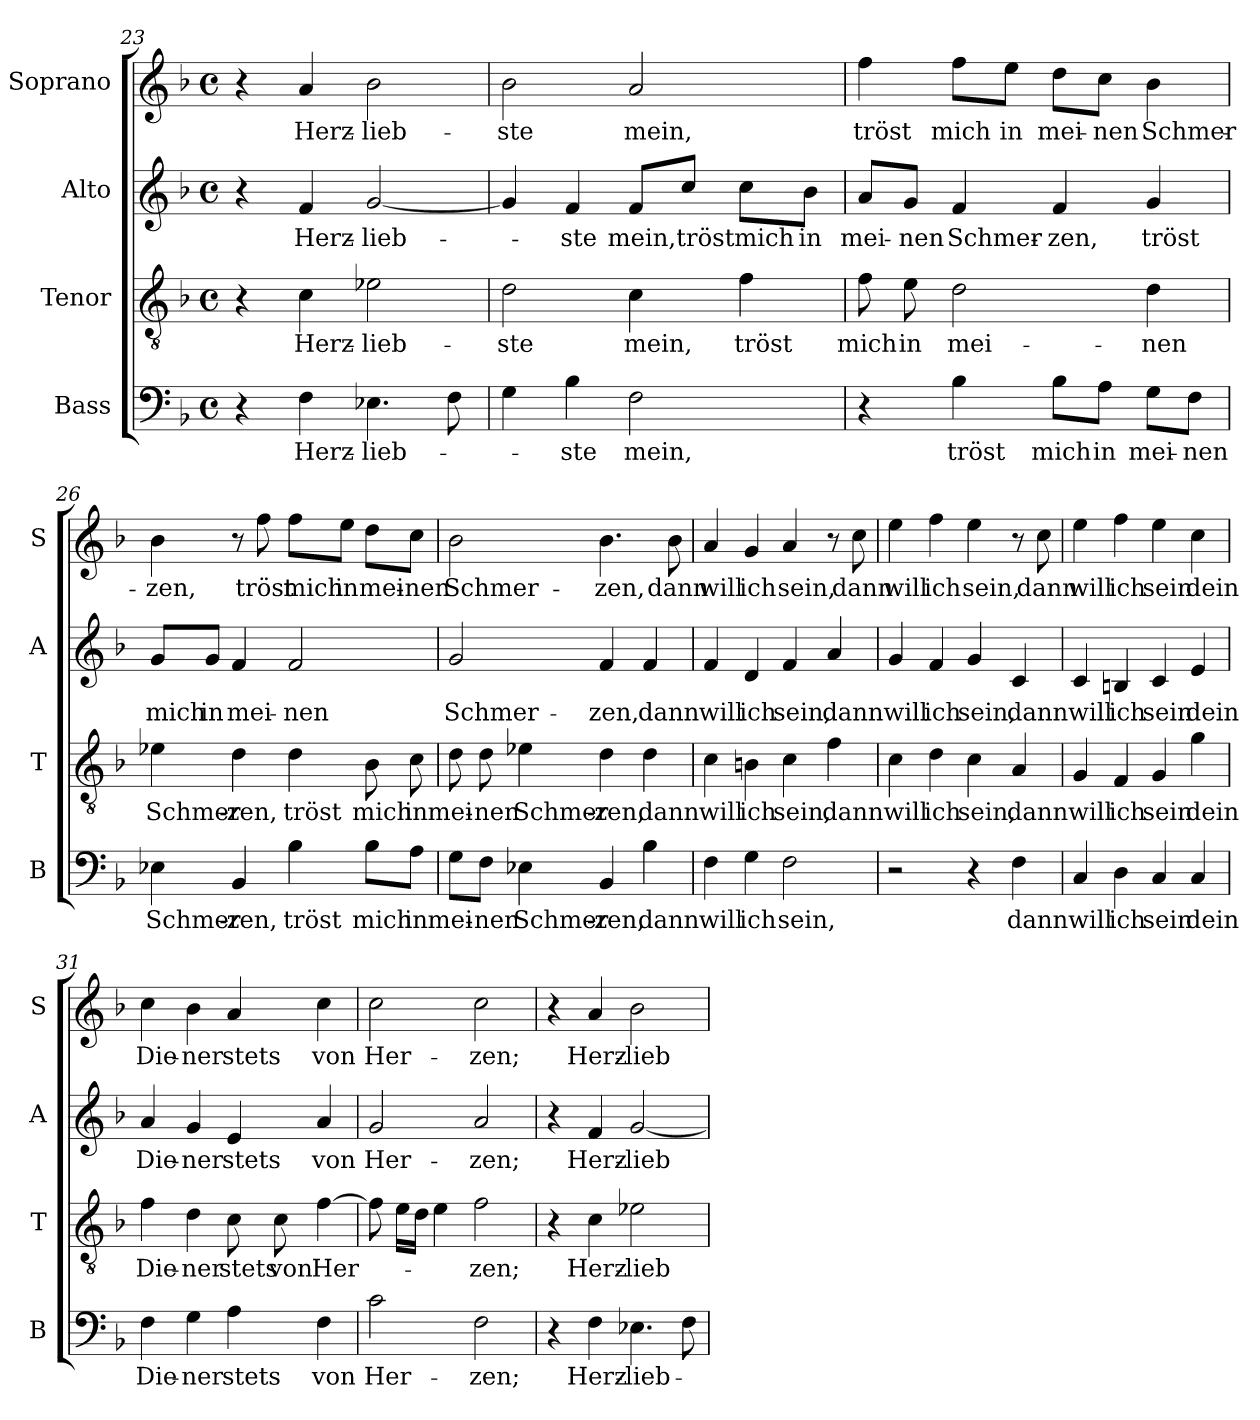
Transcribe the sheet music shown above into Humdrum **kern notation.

**kern	**text	**kern	**text	**kern	**text	**kern	**text
*part4	*part4	*part3	*part3	*part2	*part2	*part1	*part1
*staff4	*staff4	*staff3	*staff3	*staff2	*staff2	*staff1	*staff1
*I"Bass	*	*I"Tenor	*	*I"Alto	*	*I"Soprano	*
*I'B	*	*I'T	*	*I'A	*	*I'S	*
*clefF4	*	*clefGv2	*	*clefG2	*	*clefG2	*
*k[b-]	*	*k[b-]	*	*k[b-]	*	*k[b-]	*
*F:	*	*F:	*	*F:	*	*F:	*
*M4/4	*	*M4/4	*	*M4/4	*	*M4/4	*
*met(c)	*	*met(c)	*	*met(c)	*	*met(c)	*
=23	=23	=23	=23	=23	=23	=23	=23
4r	.	4r	.	4r	.	4r	.
!	!LO:LY:b	!	!LO:LY:b	!	!LO:LY:b	!	!LO:LY:b
4F\	Herz-	4c\	Herz-	4f/	Herz-	4a/	Herz-
!	!LO:LY:b	!	!LO:LY:b	!	!LO:LY:b	!	!LO:LY:b
4.E-X\	-lieb-	2e-X\	-lieb-	[2g/	-lieb-	2b-\	-lieb-
8F\	.	.	.	.	.	.	.
=24	=24	=24	=24	=24	=24	=24	=24
!	!	!	!LO:LY:b	!	!	!	!LO:LY:b
4G\	.	2d\	-ste	4g/]	.	2b-\	-ste
!	!LO:LY:b	!	!	!	!LO:LY:b	!	!
4B-\	-ste	.	.	4f/	-ste	.	.
!	!LO:LY:b	!	!LO:LY:b	!	!LO:LY:b	!	!LO:LY:b
2F\	mein,	4c\	mein,	8f/L	mein,	2a/	mein,
!	!	!	!	!	!LO:LY:b	!	!
.	.	.	.	8cc/J	tröst	.	.
!	!	!	!LO:LY:b	!	!LO:LY:b	!	!
.	.	4f\	tröst	8cc\L	mich	.	.
!	!	!	!	!	!LO:LY:b	!	!
.	.	.	.	8b-\J	in	.	.
=25	=25	=25	=25	=25	=25	=25	=25
!	!	!	!LO:LY:b	!	!LO:LY:b	!	!LO:LY:b
4r	.	8f\	mich	8a/L	mei-	4ff\	tröst
!	!	!	!LO:LY:b	!	!LO:LY:b	!	!
.	.	8e\	in	8g/J	-nen	.	.
!	!LO:LY:b	!	!LO:LY:b	!	!LO:LY:b	!	!LO:LY:b
4B-\	tröst	2d\	mei-	4f/	Schmer-	8ff\L	mich
!	!	!	!	!	!	!	!LO:LY:b
.	.	.	.	.	.	8ee\J	in
!	!LO:LY:b	!	!	!	!LO:LY:b	!	!LO:LY:b
8B-\L	mich	.	.	4f/	-zen,	8dd\L	mei-
!	!LO:LY:b	!	!	!	!	!	!LO:LY:b
8A\J	in	.	.	.	.	8cc\J	-nen
!	!LO:LY:b	!	!LO:LY:b	!	!LO:LY:b	!	!LO:LY:b
8G\L	mei-	4d\	-nen	4g/	tröst	4b-\	Schmer-
!	!LO:LY:b	!	!	!	!	!	!
8F\J	-nen	.	.	.	.	.	.
!!LO:LB:g=z
=26	=26	=26	=26	=26	=26	=26	=26
!	!LO:LY:b	!	!LO:LY:b	!	!LO:LY:b	!	!LO:LY:b
4E-X\	Schmer-	4e-X\	Schmer-	8g/L	mich	4b-\	-zen,
!	!	!	!	!	!LO:LY:b	!	!
.	.	.	.	8g/J	in	.	.
!	!LO:LY:b	!	!LO:LY:b	!	!LO:LY:b	!	!
4BB-/	-zen,	4d\	-zen,	4f/	mei-	8r	.
!	!	!	!	!	!	!	!LO:LY:b
.	.	.	.	.	.	8ff\	tröst
!	!LO:LY:b	!	!LO:LY:b	!	!LO:LY:b	!	!LO:LY:b
4B-\	tröst	4d\	tröst	2f/	-nen	8ff\L	mich
!	!	!	!	!	!	!	!LO:LY:b
.	.	.	.	.	.	8ee\J	in
!	!LO:LY:b	!	!LO:LY:b	!	!	!	!LO:LY:b
8B-\L	mich	8B-\	mich	.	.	8dd\L	mei-
!	!LO:LY:b	!	!LO:LY:b	!	!	!	!LO:LY:b
8A\J	in	8c\	in	.	.	8cc\J	-nen
=27	=27	=27	=27	=27	=27	=27	=27
!	!LO:LY:b	!	!LO:LY:b	!	!LO:LY:b	!	!LO:LY:b
8G\L	mei-	8d\	mei-	2g/	Schmer-	2b-\	Schmer-
!	!LO:LY:b	!	!LO:LY:b	!	!	!	!
8F\J	-nen	8d\	-nen	.	.	.	.
!	!LO:LY:b	!	!LO:LY:b	!	!	!	!
4E-X\	Schmer-	4e-X\	Schmer-	.	.	.	.
!	!LO:LY:b	!	!LO:LY:b	!	!LO:LY:b	!	!LO:LY:b
4BB-/	-zen,	4d\	-zen,	4f/	-zen,	4.b-\	-zen,
!	!LO:LY:b	!	!LO:LY:b	!	!LO:LY:b	!	!
4B-\	dann	4d\	dann	4f/	dann	.	.
!	!	!	!	!	!	!	!LO:LY:b
.	.	.	.	.	.	8b-\	dann
=28	=28	=28	=28	=28	=28	=28	=28
!	!LO:LY:b	!	!LO:LY:b	!	!LO:LY:b	!	!LO:LY:b
4F\	will	4c\	will	4f/	will	4a/	will
!	!LO:LY:b	!	!LO:LY:b	!	!LO:LY:b	!	!LO:LY:b
4G\	ich	4Bn\	ich	4d/	ich	4g/	ich
!	!LO:LY:b	!	!LO:LY:b	!	!LO:LY:b	!	!LO:LY:b
2F\	sein,	4c\	sein,	4f/	sein,	4a/	sein,
!	!	!	!LO:LY:b	!	!LO:LY:b	!	!
.	.	4f\	dann	4a/	dann	8r	.
!	!	!	!	!	!	!	!LO:LY:b
.	.	.	.	.	.	8cc\	dann
=29	=29	=29	=29	=29	=29	=29	=29
!	!	!	!LO:LY:b	!	!LO:LY:b	!	!LO:LY:b
2r	.	4c\	will	4g/	will	4ee\	will
!	!	!	!LO:LY:b	!	!LO:LY:b	!	!LO:LY:b
.	.	4d\	ich	4f/	ich	4ff\	ich
!	!	!	!LO:LY:b	!	!LO:LY:b	!	!LO:LY:b
4r	.	4c\	sein,	4g/	sein,	4ee\	sein,
!	!LO:LY:b	!	!LO:LY:b	!	!LO:LY:b	!	!
4F\	dann	4A/	dann	4c/	dann	8r	.
!	!	!	!	!	!	!	!LO:LY:b
.	.	.	.	.	.	8cc\	dann
!!LO:PB:g=z
=30	=30	=30	=30	=30	=30	=30	=30
!	!LO:LY:b	!	!LO:LY:b	!	!LO:LY:b	!	!LO:LY:b
4C/	will	4G/	will	4c/	will	4ee\	will
!	!LO:LY:b	!	!LO:LY:b	!	!LO:LY:b	!	!LO:LY:b
4D\	ich	4F/	ich	4Bn/	ich	4ff\	ich
!	!LO:LY:b	!	!LO:LY:b	!	!LO:LY:b	!	!LO:LY:b
4C/	sein	4G/	sein	4c/	sein	4ee\	sein
!	!LO:LY:b	!	!LO:LY:b	!	!LO:LY:b	!	!LO:LY:b
4C/	dein	4g\	dein	4e/	dein	4cc\	dein
=31	=31	=31	=31	=31	=31	=31	=31
!	!LO:LY:b	!	!LO:LY:b	!	!LO:LY:b	!	!LO:LY:b
4F\	Die-	4f\	Die-	4a/	Die-	4cc\	Die-
!	!LO:LY:b	!	!LO:LY:b	!	!LO:LY:b	!	!LO:LY:b
4G\	-ner	4d\	-ner	4g/	-ner	4b-\	-ner
!	!LO:LY:b	!	!LO:LY:b	!	!LO:LY:b	!	!LO:LY:b
4A\	stets	8c\	stets	4e/	stets	4a/	stets
!	!	!	!LO:LY:b	!	!	!	!
.	.	8c\	von	.	.	.	.
!	!LO:LY:b	!	!LO:LY:b	!	!LO:LY:b	!	!LO:LY:b
4F\	von	[4f\	Her-	4a/	von	4cc\	von
=32	=32	=32	=32	=32	=32	=32	=32
!	!LO:LY:b	!	!	!	!LO:LY:b	!	!LO:LY:b
2c\	Her-	8f\]	.	2g/	Her-	2cc\	Her-
.	.	16e\LL	.	.	.	.	.
.	.	16d\JJ	.	.	.	.	.
.	.	4e\	.	.	.	.	.
!	!LO:LY:b	!	!LO:LY:b	!	!LO:LY:b	!	!LO:LY:b
2F\	-zen;	2f\	-zen;	2a/	-zen;	2cc\	-zen;
=33	=33	=33	=33	=33	=33	=33	=33
4r	.	4r	.	4r	.	4r	.
!	!LO:LY:b	!	!LO:LY:b	!	!LO:LY:b	!	!LO:LY:b
4F\	Herz-	4c\	Herz-	4f/	Herz-	4a/	Herz-
!	!LO:LY:b	!	!LO:LY:b	!	!LO:LY:b	!	!LO:LY:b
4.E-X\	-lieb-	2e-X\	-lieb-	[2g/	-lieb-	2b-\	-lieb-
8F\	.	.	.	.	.	.	.
=	=	=	=	=	=	=	=
*-	*-	*-	*-	*-	*-	*-	*-
